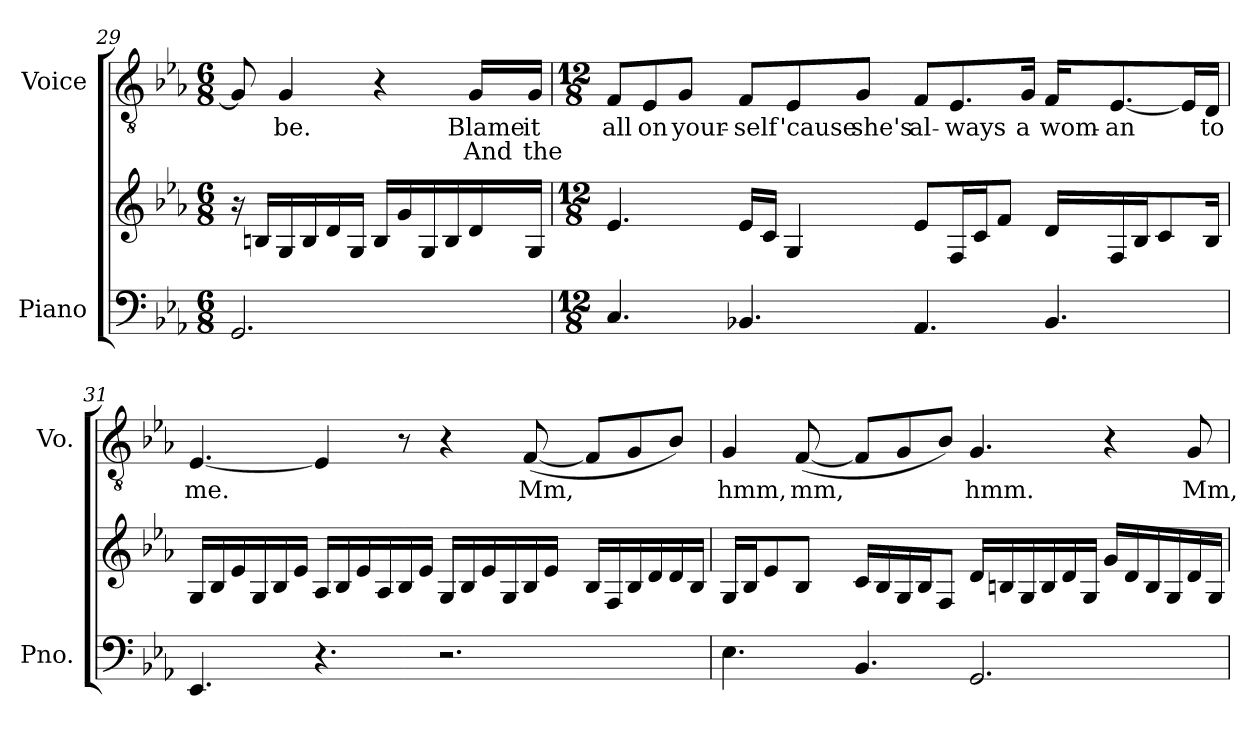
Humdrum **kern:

**kern	**kern	**kern	**text	**text
*part2	*part2	*part1	*part1	*part1
*staff3	*staff2	*staff1	*staff1	*staff1
*I"Piano	*	*I"Voice	*	*
*I'Pno.	*	*I'Vo.	*	*
!!LO:LB:g=z
*clefF4	*clefG2	*clefGv2	*	*
*k[b-e-a-]	*k[b-e-a-]	*k[b-e-a-]	*	*
*M6/8	*M6/8	*M6/8	*	*
=29	=29	=29	=29	=29
2.GG/	16r	8G/]	.	.
.	16Bn/LL	.	.	.
.	16G/	4G/	be.	.
.	16B/	.	.	.
.	16d/	.	.	.
.	16G/JJ	.	.	.
.	16B/LL	4r	.	.
.	16g/	.	.	.
.	16G/	.	.	.
.	16B/	.	.	.
.	16d/	16G/LL	Blame	And
.	16G/JJ	16G/JJ	it	the
=30	=30	=30	=30	=30
*M12/8	*M12/8	*M12/8	*	*
4.C/	4.e-/	8F/L	all	.
.	.	8E-/	on	.
.	.	8G/J	your-	.
4.BB-X/	16e-/LL	8F/L	-self	.
.	16c/JJ	.	.	.
.	4G/	8E-/	'cause	.
.	.	8G/J	she's	.
4.AA-/	8e-/L	8F/L	al-	.
.	16F/L	8.E-/	-ways	.
.	16c/J	.	.	.
.	8f/J	.	.	.
.	.	16G/Jk	a	.
4.BB-/	16d/LL	16F/KL	wom-	.
.	16F/	[8.E-/	-an	.
.	16B-/J	.	.	.
.	8c/	.	.	.
.	.	16E-/L]	.	.
.	16B-/Jk	16D/JJ	to	.
!!LO:LB:g=z
=31	=31	=31	=31	=31
4.EE-/	16G/LL	[4.E-/	me.	.
.	16B-/	.	.	.
.	16e-/	.	.	.
.	16G/	.	.	.
.	16B-/	.	.	.
.	16e-/JJ	.	.	.
4.r	16A-/LL	4E-/]	.	.
.	16B-/	.	.	.
.	16e-/	.	.	.
.	16A-/	.	.	.
.	16B-/	8r	.	.
.	16e-/JJ	.	.	.
2.r	16G/LL	4r	.	.
.	16B-/	.	.	.
.	16e-/	.	.	.
.	16G/	.	.	.
.	16B-/	([8F/	Mm,	.
.	16e-/JJ	.	.	.
.	16B-/LL	8F/L]	.	.
.	16F/	.	.	.
.	16B-/	8G/	.	.
.	16d/	.	.	.
.	16d/	8B-/J)	.	.
.	16B-/JJ	.	.	.
=32	=32	=32	=32	=32
4.E-\	16G/LL	4G/	hmm,	.
.	16B-/J	.	.	.
.	8e-/	.	.	.
.	8B-/J	([8F/	mm,	.
4.BB-/	16c/LL	8F/L]	.	.
.	16B-/	.	.	.
.	16G/	8G/	.	.
.	16B-/J	.	.	.
.	8F/J	8B-/J)	.	.
2.GG/	16d/LL	4.G/	hmm.	.
.	16Bn/	.	.	.
.	16G/	.	.	.
.	16B/	.	.	.
.	16d/	.	.	.
.	16G/JJ	.	.	.
.	16g/LL	4r	.	.
.	16d/	.	.	.
.	16B/	.	.	.
.	16G/	.	.	.
.	16d/	8G/	Mm,	.
.	16G/JJ	.	.	.
=	=	=	=	=
*-	*-	*-	*-	*-
